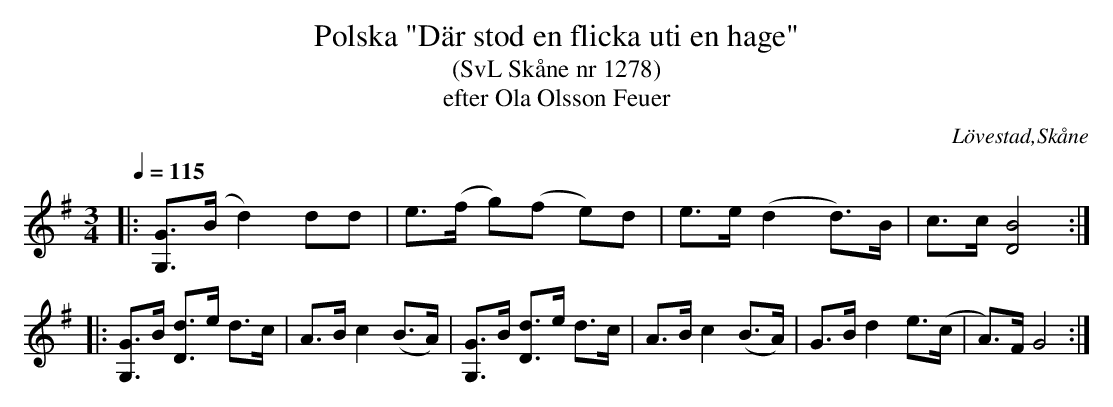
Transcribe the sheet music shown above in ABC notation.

X:1
T:Polska "Där stod en flicka uti en hage"
T:(SvL Skåne nr 1278)
T:efter Ola Olsson Feuer
O:Lövestad,Skåne
M:3/4
L:1/8
K:G
Q:1/4=115
|: [GG,]>(B d2) dd | e>(f g)(f e)d | e>e (d2 d)>B | c>c [B4D4] :|
|:[GG,]>B [dD]>e d>c | A>B c2 (B>A) | [GG,]>B [dD]>e d>c | A>B c2 (B>A) | G>B d2 e>(c | A)>F G4:|
